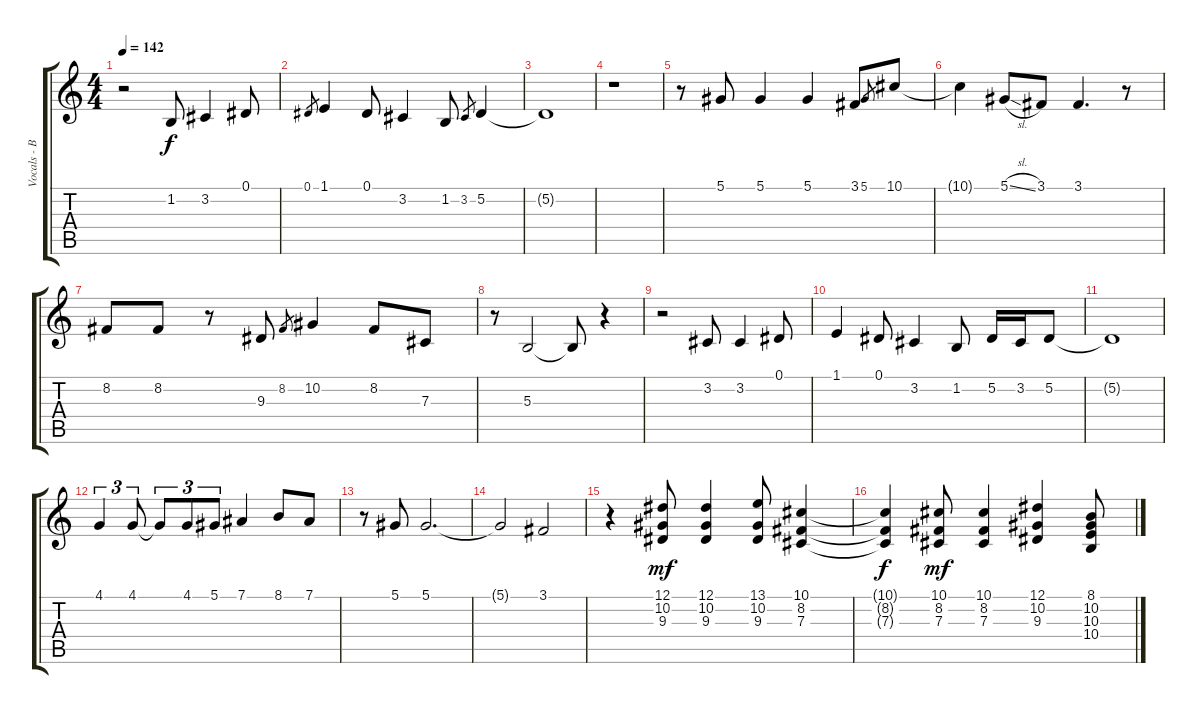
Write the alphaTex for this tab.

\track ("Vocals - Backing Vocals" "Vocals - B") {instrument lead2sawtooth}
\staff {score tabs}
\tuning (Eb4 Bb3 Gb3 Db3 Ab2 Eb2) {hide}
\ts (4 4)
\tempo 142
\clef g2
\ks c
r.2{dy f} 1.2.8 3.2.4 0.1.8 |
0.1.8{gr} 1.1.4 0.1.8 3.2.4 1.2.8 3.2.8{gr} 5.2.4 |
5.2{t}.1 |
r.1 |
r.8 5.1.8 5.1.4 5.1.4 3.1.8 5.1.8{gr} 10.1.8 |
10.1{t}.4 5.1{sl}.8 3.1.8 3.1.4{d} r.8 |
8.2.8 8.2.8 r.8 9.3.8 8.2.8{gr} 10.2.4 8.2.8 7.3.8 |
r.8 5.3.2 5.3{t}.8 r.4 |
r.2 3.2.8 3.2.4 0.1.8 |
1.1.4 0.1.8 3.2.4 1.2.8 5.2.16 3.2.16 5.2.8 |
5.2{t}.1 |
4.1.4{tu (3 2)} 4.1.8{tu (3 2)} 4.1{t}.8{tu (3 2)} 4.1.8{tu (3 2)} 5.1.8{tu (3 2)} 7.1.4 8.1.8 7.1.8 |
r.8 5.1.8 5.1.2{d} |
5.1{t}.2 3.1.2 |
\section ("" "")
r.4 (12.1 10.2 9.3).8{dy mf} (12.1 10.2 9.3).4 (13.1 10.2 9.3).8 (10.1 8.2 7.3).4 |
(10.1{t} 8.2{t} 7.3{t}).4{dy f} (10.1 8.2 7.3).8{dy mf} (10.1 8.2 7.3).4 (12.1 10.2 9.3).4 (8.1 10.2 10.3 10.4).8
